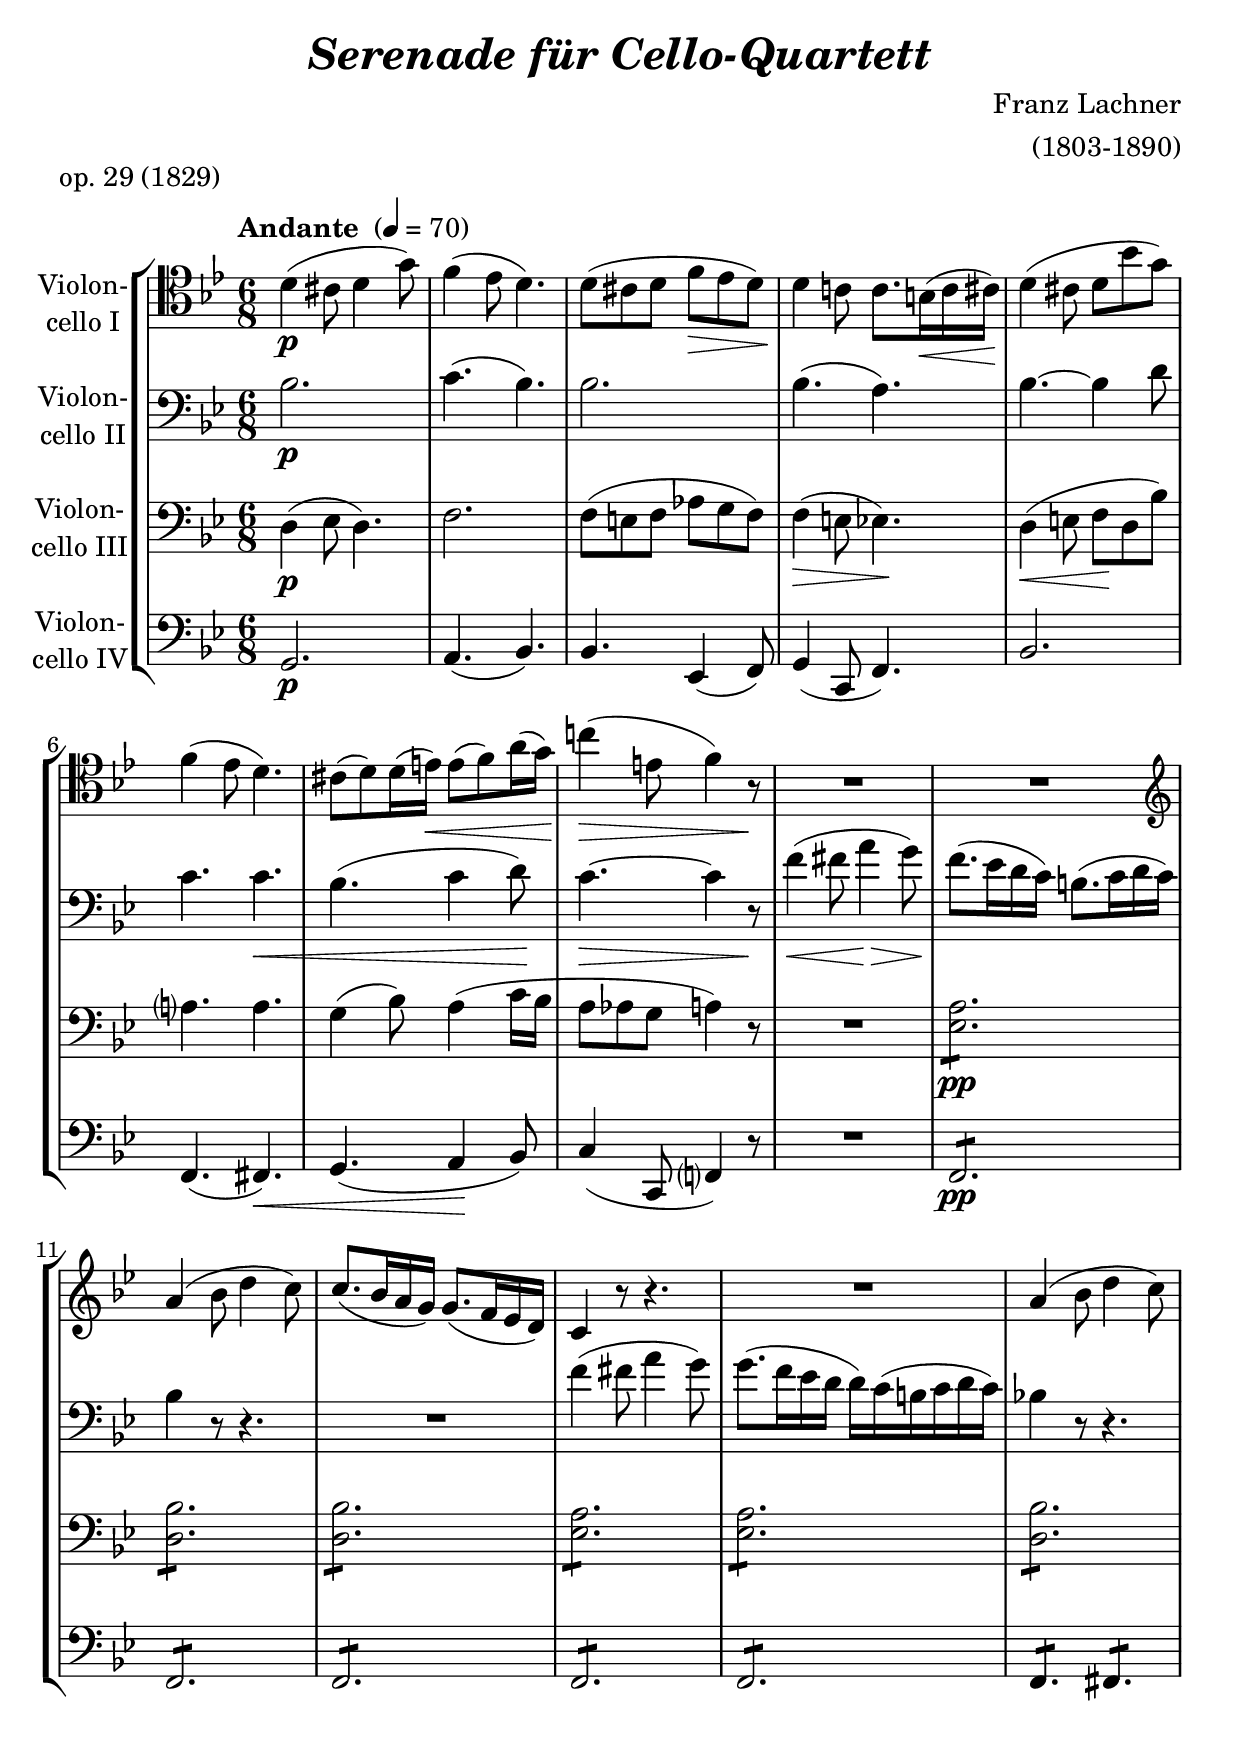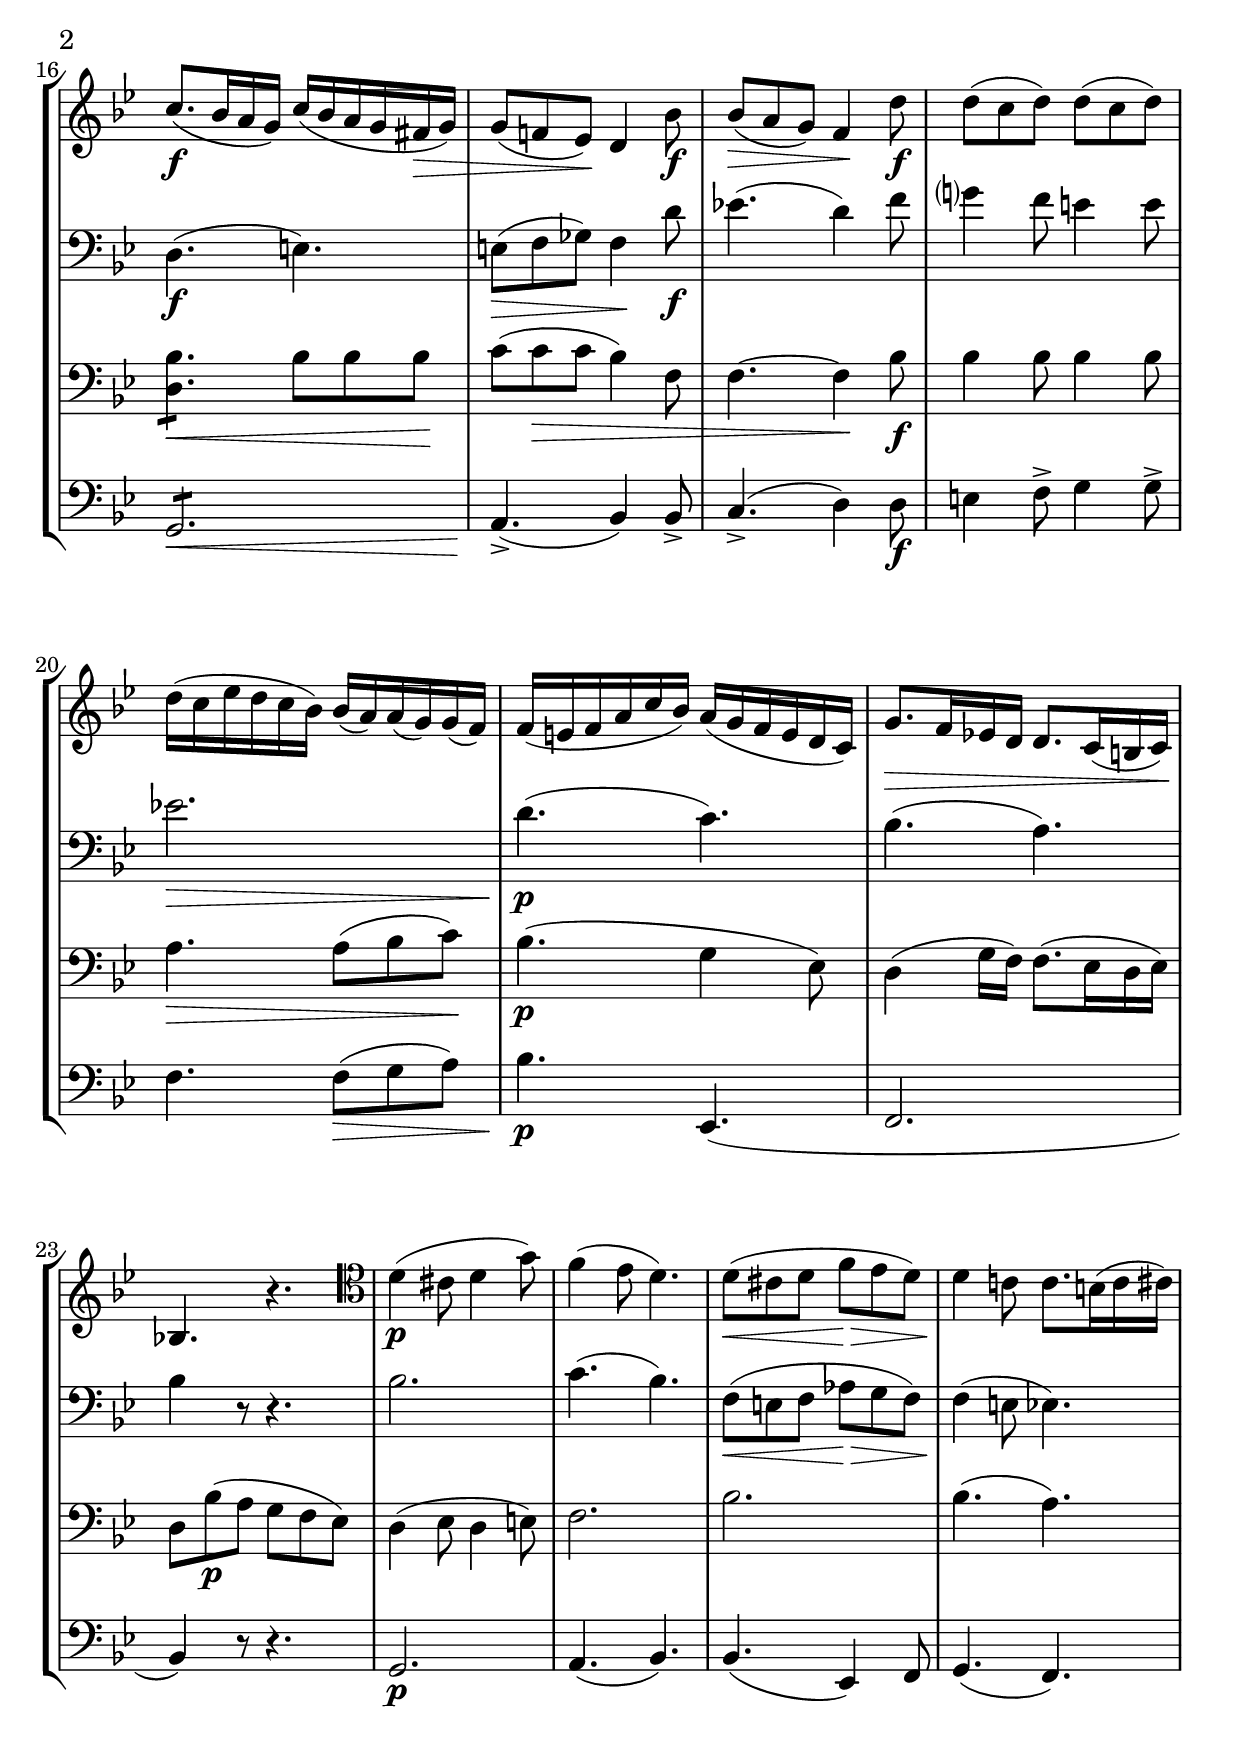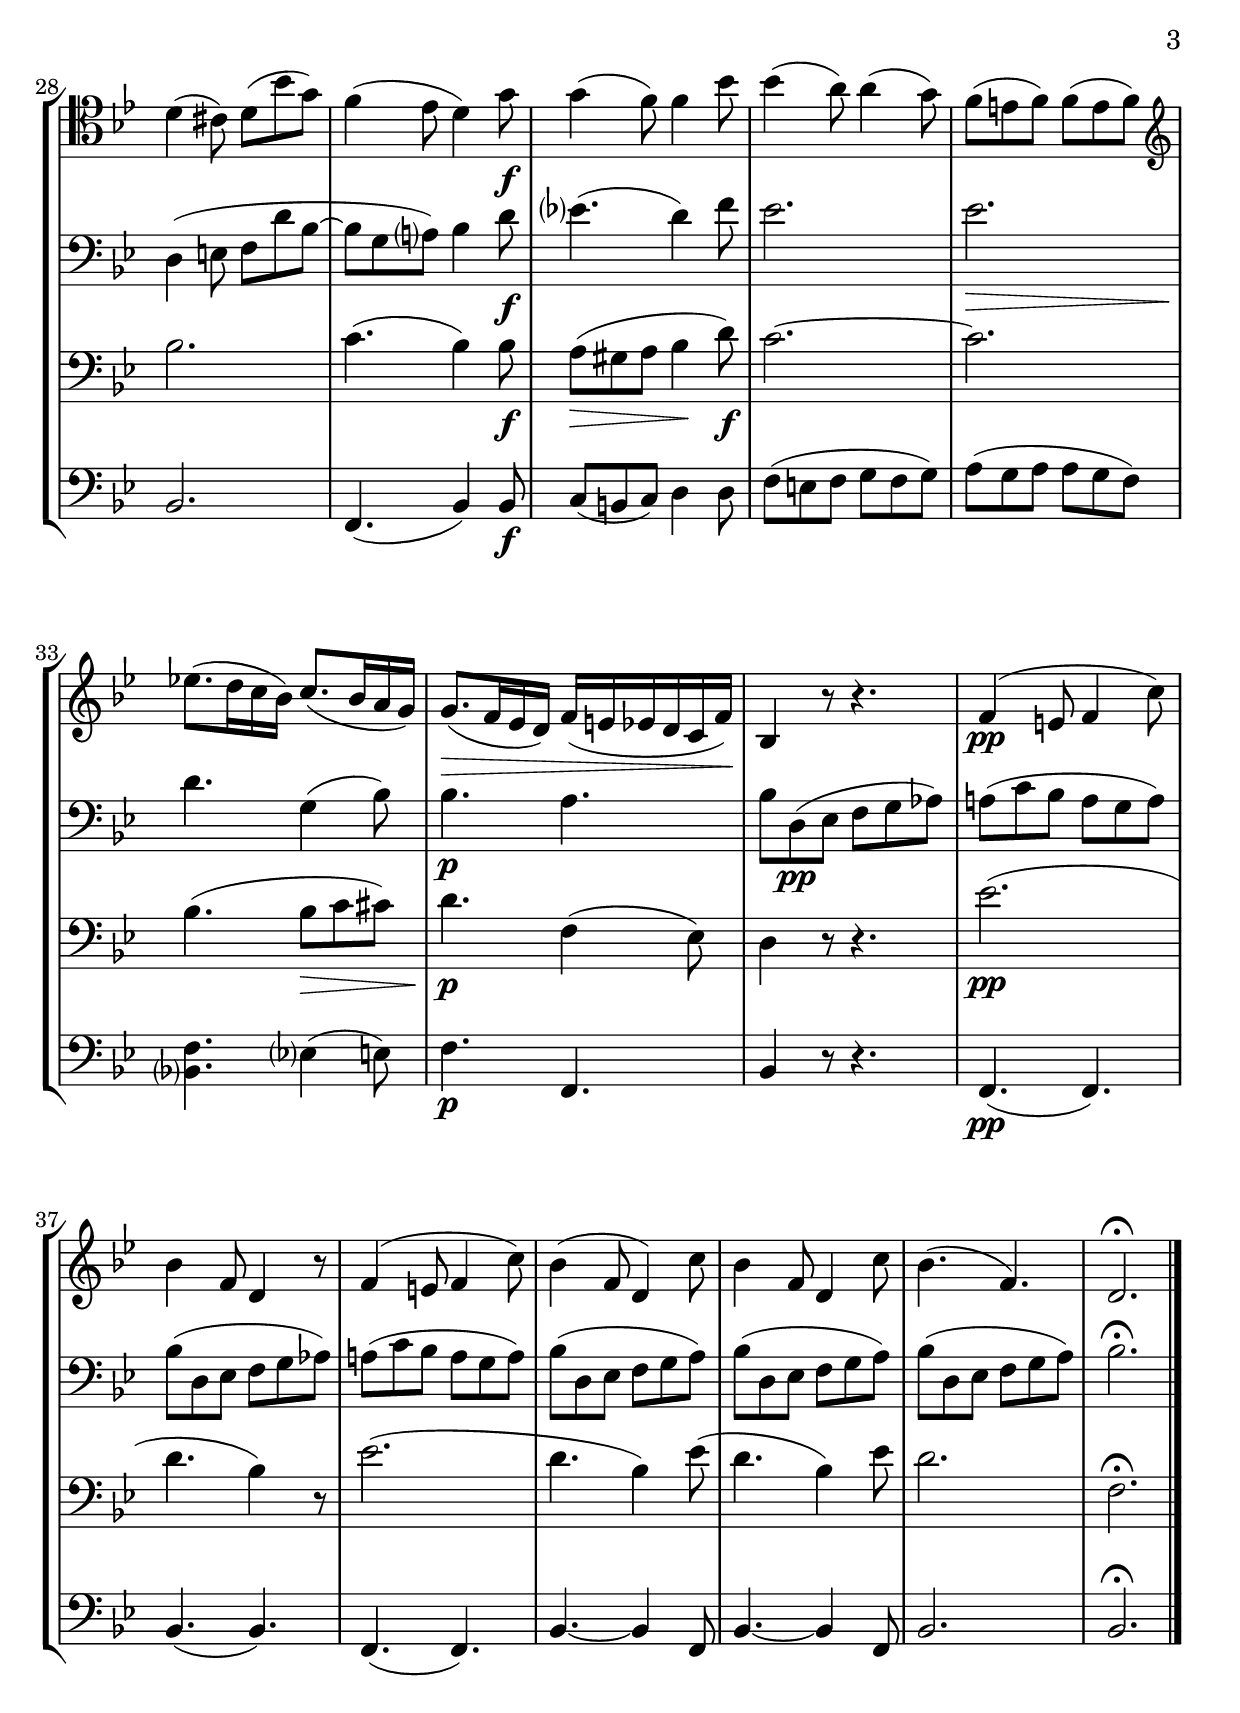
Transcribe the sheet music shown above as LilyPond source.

\version "2.18.2"
\include "deutsch.ly"
  
#(set-global-staff-size 24)

\header {
  title     = \markup \bold \italic "Serenade für Cello-Quartett"
  composer  = "Franz Lachner"
  arranger  = "(1803-1890)"
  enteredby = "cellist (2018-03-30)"
  piece     = "op. 29 (1829)"
}

voiceconsts = {
  \key g \minor
  \time 6/8
  \clef "bass"
%  \numericTimeSignature
  \compressFullBarRests
  % Set default beaming for all staves
% \set Timing.beamExceptions = #'()
% \set Timing.baseMoment     = #(ly:make-moment 1 4)
% \set Timing.beatStructure  = #'(1 1 1)
  \tempo "Andante " 4=70
}

micl = "clarinet"
mifl = "flute"
miob = "oboe"
mifh = "french horn"
misx = "tenor sax"
mist = "string ensemble 1"
miba = "cello"

va = \relative c' {
  \voiceconsts
  \clef "tenor"

  d4(\p cis8 d4 g8)
  f4( es8 d4.)
  d8( cis d f\> es d)
  d4\! c!8 c8. h16(\< c cis)
  d4(\! cis8 d b' g)

  f4( es8 d4.)
  cis8( d) d16( e)\< e8( f) a16( g)\!
  c!4(\> e,8 f4) r8\!
  R2.*2 \clef "treble"
  a4( b8 d4 c8)

  c8.( b16 a g) g8.( f16 es d)
  c4 r8 r4.
  R2.
  a'4( b8 d4 c8)

  c8.(\f b16 a g) c( b a g fis\> g)
  g8( f! es)\! d4 b'8\f
  b(\> a g) f4\! d'8\f
  d( c d) d( c d)

  d16( c es d c b) b( a) a( g) g( f)
  f( e f a c b) a( g f e d c)
  g'8.\> f16 es! d d8. c16( h c)
  b!4.\! r \clef "tenor"

  d4(\p cis8 d4 g8)
  f4( es8 d4.)
  d8(\< cis d f\!\> es d)
  d4\! c!8 c8. h16( c cis)
  d4( cis8) d( b' g)
  f4( es8 d4) g8\f

  g4( f8) f4 b8
  b4( a8) a4( g8)
  f( e f) f( e f) \clef "treble"
  es'!8.( d16 c b) c8.( b16 a g)

  g8.(\> f16 es d) f( e es d c f)
  b,4\! r8 r4.
  f'4(\pp e8 f4 c'8)
  b4 f8 d4 r8
  f4( e8 f4 c'8)

  b4( f8 d4) c'8
  b4 f8 d4 c'8
  b4.( f)
  d2.\fermata \bar "|."
}

vb = \relative c' {
  \voiceconsts

  b2.\p
  c4.( b)
  b2.
  b4.( a)
  b4.~ b4 d8

  c4. c\<
  b( c4 d8)\!
  c4.~\> c4 r8\!
  f4(\< fis8 a4\> g8)
  f8.(\! es16 d c) h8.( c16 d c)
  b4 r8 r4.

  R2.
  f'4( fis8 a4 g8)
  g8.( f16 es d d) c( h c d c)
  b!4 r8 r4.

  d,(\f e)
  e8(\> f ges) f4\! d'8\f
  es!4.( d4) f8
  g?4 f8 e4 e8

  es!2.\>
  d4.(\!\p c)
  b( a)
  b4 r8 r4.

  b2.
  c4.( b)
  f8(\< e f as\!\> g f)
  f4(\! e8 es4.)
  d4( e8 f d' b~
  b g a?) b4 d8\f

  es?4.( d4) f8
  es2.
  es\>
  d4.\! g,4( b8)

  b4.\p a
  b8 d,(\pp es f g as)
  a!( c b a g a)
  b( d, es f g as)
  a!( c b a g a)

  \repeat unfold 3 { b( d, es f g a) }
  b2.\fermata \bar "|."
}

vc = \relative c {
  \voiceconsts

  d4(\p es8 d4.)
  f2.
  f8( e f as g f)
  f4(\> e8 es4.)\!
  d4(\< e8 f\! d b')

  a?4. a
  g4( b8) a4( c16 b
  a8 as g a4) r8
  R2.
  \repeat tremolo 6 <es a>8\pp
  \repeat tremolo 6 <d b'>
  
  \repeat tremolo 6 <d b'>
  \repeat tremolo 6 <es a>
  \repeat tremolo 6 <es a>
  \repeat tremolo 6 <d b'>
  
  \repeat tremolo 3 <d b'>\<  b' b b\!
  c( c\> c b4) f8
  f4.~ f4\! b8\f
  b4 b8 b4 b8

  a4.\> a8( b c)\!
  b4.(\p g4 es8)
  d4( g16 f) f8.( es16 d es)
  d8 b'(\p a g f es)

  d4( es8 d4 e8)
  f2.
  b
  b4.( a)
  b2.
  c4.( b4) b8\f

  a(\> gis a b4\! d8)\f
  c2.~
  c
  b4.( b8\> c cis)

  d4.\!\p f,4( es8)
  d4 r8 r4.
  es'2.(\pp
  d4. b4) r8
  es2.(

  d4. b4) es8(
  d4. b4) es8
  d2.
  f,\fermata \bar "|."
}

vd = \relative c {
  \voiceconsts

  g2.\p
  a4.( b)
  b es,4( f8)
  g4( c,8 f4.)
  b2.

  f4.( fis)\<
  g( a4\! b8)
  c4( c,8 f?4) r8
  R2.
  \repeat tremolo 6 f8\pp
  \repeat tremolo 6 f
  
  \repeat tremolo 6 f
  \repeat tremolo 6 f
  \repeat tremolo 6 f
  \repeat tremolo 3 f \repeat tremolo 3 fis
  
  \repeat tremolo 6 g\<
  a4.(\!-> b4) b8->
  c4.(-> d4) d8\f
  e4 f8-> g4 g8->

  f4. f8(\> g a)
  b4.\!\p es,,(
  f2.
  b4) r8 r4.

  g2.\p
  a4.( b)
  b( es,4) f8
  g4.( f)
  b2.
  f4.( b4) b8\f

  c( h c) d4 d8
  f( e f g f g)
  a( g a a g f)
  <b,? f'>4. es?4( e8)

  f4.\p f,
  b4 r8 r4.
  f(\pp f)
  b( b)
  f( f)

  b~ b4 f8
  b4.~ b4 f8
  b2.
  b\fermata \bar "|."
}


music = \new StaffGroup <<
      \new Staff {
	\set Staff.midiInstrument = \miba
	\set Staff.instrumentName = \markup \center-column { "Violon-" "cello I" }
	\transpose g g { \va }
      }

      \new Staff {
	\set Staff.midiInstrument = \miba
	\set Staff.instrumentName = \markup \center-column { "Violon-" "cello II" }
	\transpose g g { \vb }
      }

      \new Staff {
	\set Staff.midiInstrument = \miba
	\set Staff.instrumentName = \markup \center-column { "Violon-" "cello III" }
	\transpose g g { \vc }
      }

      \new Staff {
	\set Staff.midiInstrument = \miba
	\set Staff.instrumentName = \markup \center-column { "Violon-" "cello IV" }
	\transpose g g { \vd }
      }
>>

\book {
  \score {
    \music
    \layout {}
  }

  \score {
    \unfoldRepeats \music

    \midi {
      \context {
        \Score
      }
    }
  }
}
